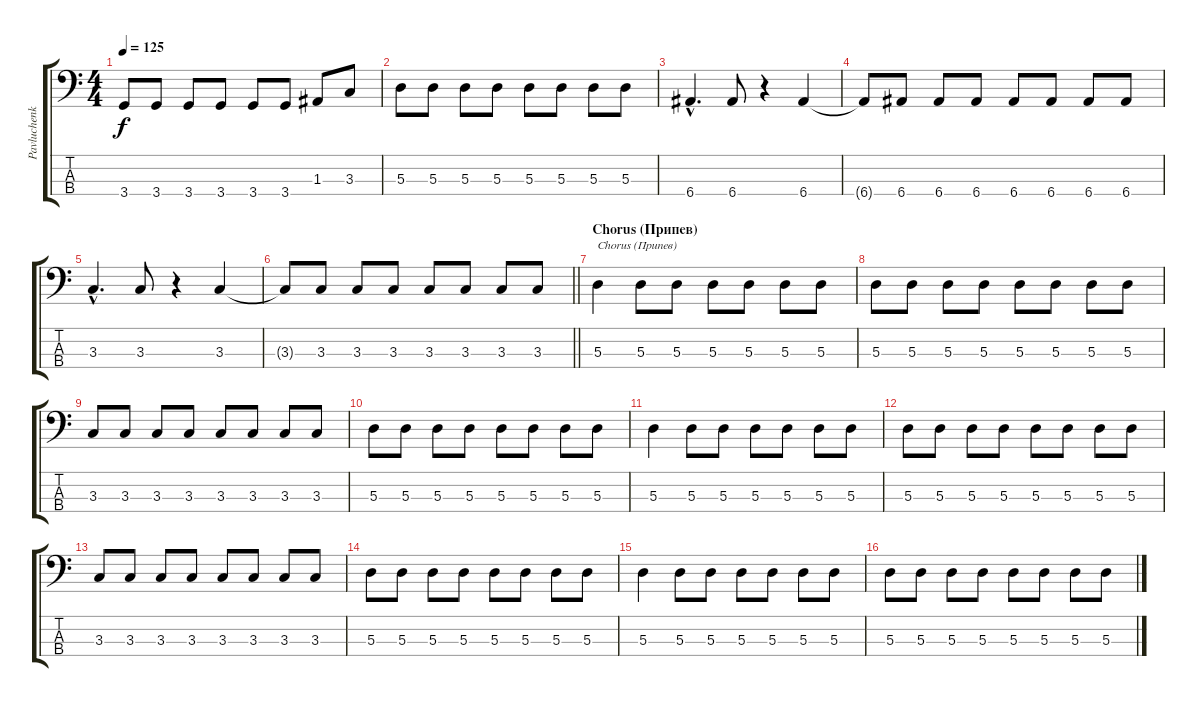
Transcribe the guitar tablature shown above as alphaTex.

\track ("Pavluchenkoff Artem (Павлюченков)" "Pavluchenk") {instrument electricbassfinger}
\staff {score tabs}
\tuning (G2 D2 A1 E1) {hide}
\ts (4 4)
\tempo 125
\clef f4
\ks c
3.4{t}.8{dy f} 3.4.8 3.4.8 3.4.8 3.4.8 3.4.8 1.3.8 3.3.8 |
5.3.8 5.3.8 5.3.8 5.3.8 5.3.8 5.3.8 5.3.8 5.3.8 |
6.4{hac}.4{d} 6.4.8 r.4 6.4.4 |
6.4{t}.8 6.4.8 6.4.8 6.4.8 6.4.8 6.4.8 6.4.8 6.4.8 |
3.3{hac}.4{d} 3.3.8 r.4 3.3.4 |
\barLineRight lightlight
3.3{t}.8 3.3.8 3.3.8 3.3.8 3.3.8 3.3.8 3.3.8 3.3.8 |
\section ("" "Chorus (Припев)")
5.3.4{txt "Chorus (Припев)"} 5.3.8 5.3.8 5.3.8 5.3.8 5.3.8 5.3.8 |
5.3.8 5.3.8 5.3.8 5.3.8 5.3.8 5.3.8 5.3.8 5.3.8 |
3.3.8 3.3.8 3.3.8 3.3.8 3.3.8 3.3.8 3.3.8 3.3.8 |
5.3.8 5.3.8 5.3.8 5.3.8 5.3.8 5.3.8 5.3.8 5.3.8 |
5.3.4 5.3.8 5.3.8 5.3.8 5.3.8 5.3.8 5.3.8 |
5.3.8 5.3.8 5.3.8 5.3.8 5.3.8 5.3.8 5.3.8 5.3.8 |
3.3.8 3.3.8 3.3.8 3.3.8 3.3.8 3.3.8 3.3.8 3.3.8 |
5.3.8 5.3.8 5.3.8 5.3.8 5.3.8 5.3.8 5.3.8 5.3.8 |
5.3.4 5.3.8 5.3.8 5.3.8 5.3.8 5.3.8 5.3.8 |
5.3.8 5.3.8 5.3.8 5.3.8 5.3.8 5.3.8 5.3.8 5.3.8
